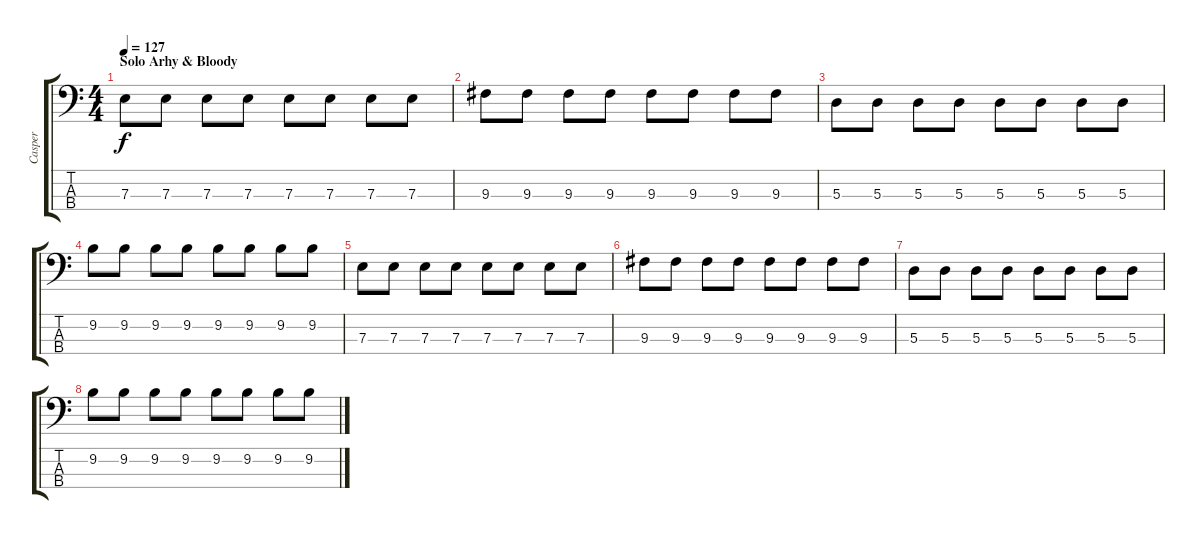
\track ("Casper" "Casper") {instrument electricbasspick}
\staff {score tabs}
\tuning (G2 D2 A1 E1) {hide}
\ts (4 4)
\section ("" "Solo Arhy & Bloody")
\tempo 127
\clef f4
\ks c
7.3.8{dy f} 7.3.8 7.3.8 7.3.8 7.3.8 7.3.8 7.3.8 7.3.8 |
9.3.8 9.3.8 9.3.8 9.3.8 9.3.8 9.3.8 9.3.8 9.3.8 |
5.3.8 5.3.8 5.3.8 5.3.8 5.3.8 5.3.8 5.3.8 5.3.8 |
9.2.8 9.2.8 9.2.8 9.2.8 9.2.8 9.2.8 9.2.8 9.2.8 |
7.3.8 7.3.8 7.3.8 7.3.8 7.3.8 7.3.8 7.3.8 7.3.8 |
9.3.8 9.3.8 9.3.8 9.3.8 9.3.8 9.3.8 9.3.8 9.3.8 |
5.3.8 5.3.8 5.3.8 5.3.8 5.3.8 5.3.8 5.3.8 5.3.8 |
9.2.8 9.2.8 9.2.8 9.2.8 9.2.8 9.2.8 9.2.8 9.2.8
